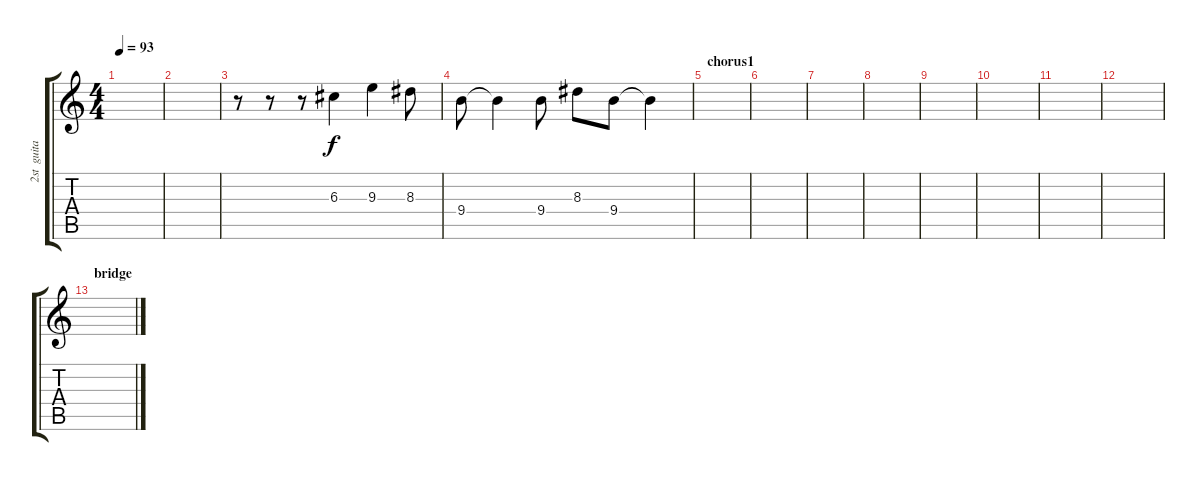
\track ("2st  guitar" "2st  guita") {instrument overdrivenguitar}
\staff {score tabs}
\tuning (E4 B3 G3 D3 A2 E2) {hide}
\ts (4 4)
\tempo 93
\clef g2
\ks c
|
|
r.8 r.8 r.8 6.3.4 9.3.4 8.3.8 |
9.4.8 9.4{t}.4 9.4.8 8.3.8 9.4.8 9.4{t}.4 |
\section ("" "chorus1")
|
|
|
|
|
|
|
|
\section ("" "bridge")
